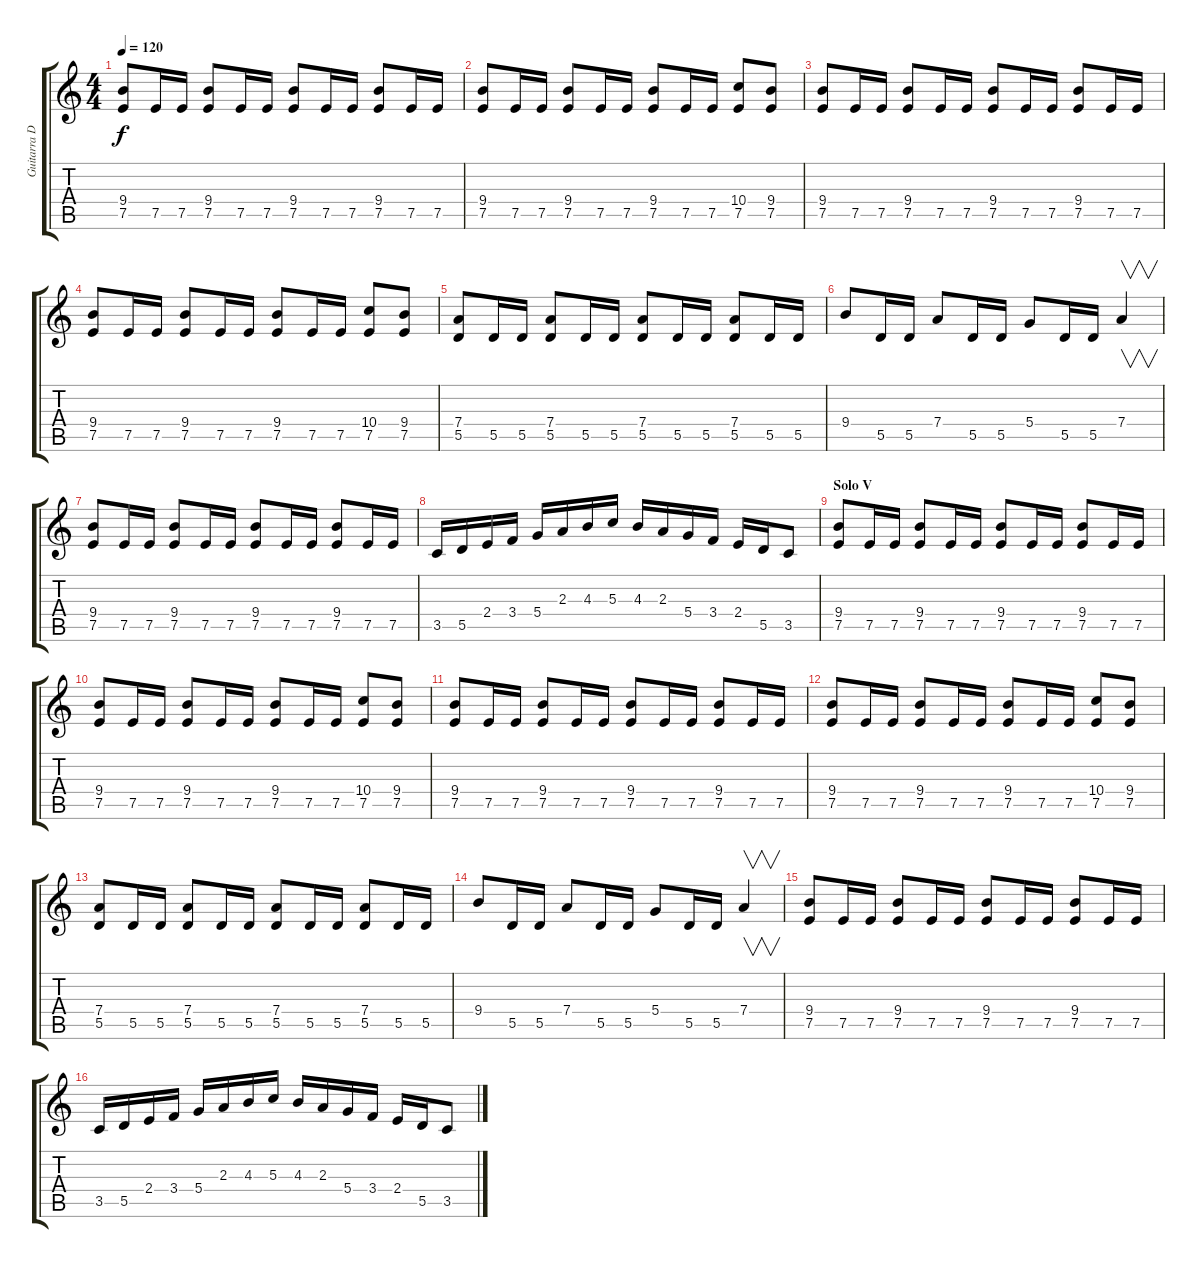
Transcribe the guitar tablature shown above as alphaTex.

\track ("Guitarra Distorção 2" "Guitarra D") {instrument distortionguitar}
\staff {score tabs}
\tuning (E4 B3 G3 D3 A2 E2) {hide}
\ts (4 4)
\tempo 120
\clef g2
\ks c
(9.4 7.5).8{dy f} 7.5.16 7.5.16 (9.4 7.5).8 7.5.16 7.5.16 (9.4 7.5).8 7.5.16 7.5.16 (9.4 7.5).8 7.5.16 7.5.16 |
(9.4 7.5).8 7.5.16 7.5.16 (9.4 7.5).8 7.5.16 7.5.16 (9.4 7.5).8 7.5.16 7.5.16 (10.4 7.5).8 (9.4 7.5).8 |
(9.4 7.5).8 7.5.16 7.5.16 (9.4 7.5).8 7.5.16 7.5.16 (9.4 7.5).8 7.5.16 7.5.16 (9.4 7.5).8 7.5.16 7.5.16 |
(9.4 7.5).8 7.5.16 7.5.16 (9.4 7.5).8 7.5.16 7.5.16 (9.4 7.5).8 7.5.16 7.5.16 (10.4 7.5).8 (9.4 7.5).8 |
(7.4 5.5).8 5.5.16 5.5.16 (7.4 5.5).8 5.5.16 5.5.16 (7.4 5.5).8 5.5.16 5.5.16 (7.4 5.5).8 5.5.16 5.5.16 |
9.4.8 5.5.16 5.5.16 7.4.8 5.5.16 5.5.16 5.4.8 5.5.16 5.5.16 7.4.4{v volume 12 instrument guitarharmonics} |
(9.4 7.5).8{volume 10 instrument distortionguitar} 7.5.16 7.5.16 (9.4 7.5).8 7.5.16 7.5.16 (9.4 7.5).8 7.5.16 7.5.16 (9.4 7.5).8 7.5.16 7.5.16 |
3.5.16 5.5.16 2.4.16 3.4.16 5.4.16 2.3.16 4.3.16 5.3.16 4.3.16 2.3.16 5.4.16 3.4.16 2.4.16 5.5.16 3.5.8 |
\section ("" "Solo V")
(9.4 7.5).8{volume 10} 7.5.16 7.5.16 (9.4 7.5).8 7.5.16 7.5.16 (9.4 7.5).8 7.5.16 7.5.16 (9.4 7.5).8 7.5.16 7.5.16 |
(9.4 7.5).8 7.5.16 7.5.16 (9.4 7.5).8 7.5.16 7.5.16 (9.4 7.5).8 7.5.16 7.5.16 (10.4 7.5).8 (9.4 7.5).8 |
(9.4 7.5).8 7.5.16 7.5.16 (9.4 7.5).8 7.5.16 7.5.16 (9.4 7.5).8 7.5.16 7.5.16 (9.4 7.5).8 7.5.16 7.5.16 |
(9.4 7.5).8 7.5.16 7.5.16 (9.4 7.5).8 7.5.16 7.5.16 (9.4 7.5).8 7.5.16 7.5.16 (10.4 7.5).8 (9.4 7.5).8 |
(7.4 5.5).8 5.5.16 5.5.16 (7.4 5.5).8 5.5.16 5.5.16 (7.4 5.5).8 5.5.16 5.5.16 (7.4 5.5).8 5.5.16 5.5.16 |
9.4.8 5.5.16 5.5.16 7.4.8 5.5.16 5.5.16 5.4.8 5.5.16 5.5.16 7.4.4{v volume 12 instrument guitarharmonics} |
(9.4 7.5).8{volume 10 instrument distortionguitar} 7.5.16 7.5.16 (9.4 7.5).8 7.5.16 7.5.16 (9.4 7.5).8 7.5.16 7.5.16 (9.4 7.5).8 7.5.16 7.5.16 |
3.5.16 5.5.16 2.4.16 3.4.16 5.4.16 2.3.16 4.3.16 5.3.16 4.3.16 2.3.16 5.4.16 3.4.16 2.4.16 5.5.16 3.5.8
